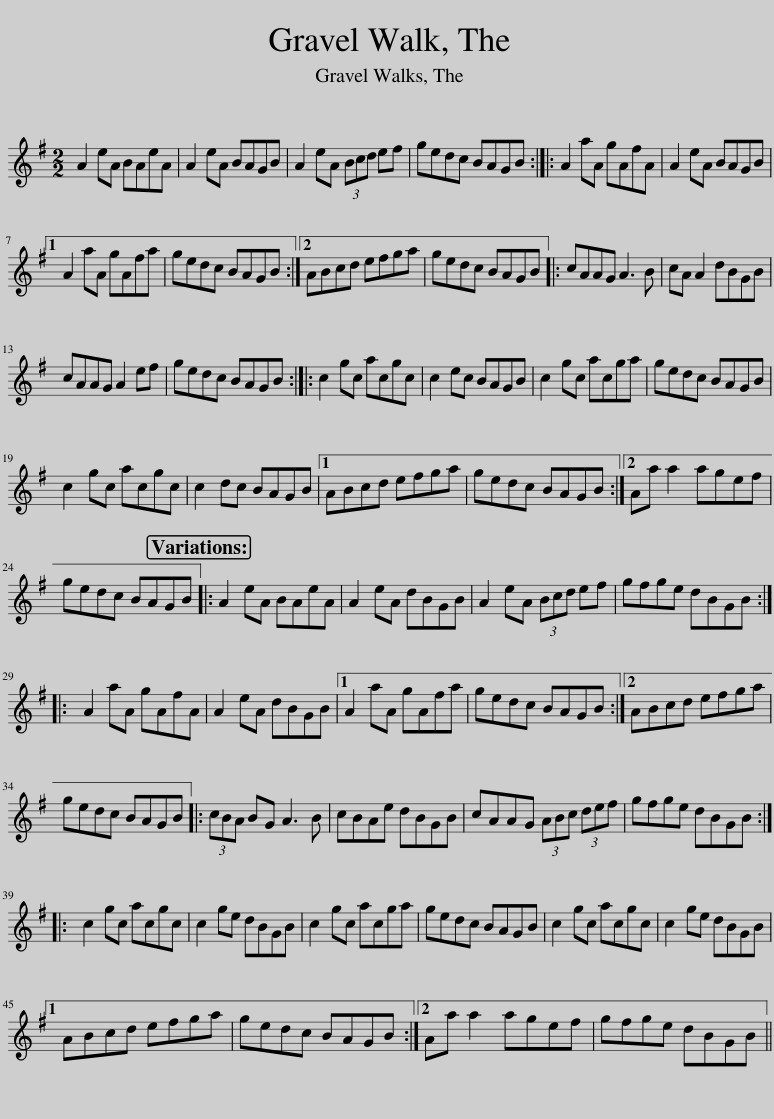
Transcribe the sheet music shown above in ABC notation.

X:1
L:1/8
M:2/2
I:linebreak $
K:G
V:1 treble
V:1
 A2 eA BAeA | A2 eA BAGB | A2 eA (3Bcd ef | gedc BAGB :: A2 aA gAfA | %5
 A2 eA BAGB |1$ A2 aA gAfa | gedc BAGB :|2 ABcd efga | gedc BAGB |: %10
 cAAG A3 B | cA A2 dBGB |$ cAAG A2 ef | gedc BAGB :: c2 gc acgc | %15
 c2 ec BAGB | c2 gc acga | gedc BAGB |$ c2 gc acgc | c2 dc BAGB |1 %20
 ABcd efga | gedc BAGB :|2 Aa a2 agef |$ gedc BAGB |: A2 eA BAeA | %25
 A2 eA dBGB | A2 eA (3Bcd ef | gfge dBGB ::$ A2 aA gAfA | A2 eA dBGB |1 %30
 A2 aA gAfa | gedc BAGB :|2 ABcd efga |$ gedc BAGB |: (3cBA BG A3 B | %35
 cBAe dBGB | cAAG (3ABc (3def | gfge dBGB ::$ c2 gc acgc | c2 ge dBGB | %40
 c2 gc acga | gedc BAGB | c2 gc acgc | c2 ge dBGB |1$ ABcd efga | %45
 gedc BAGB :|2 Aa a2 agef | gfge dBGB || %48
